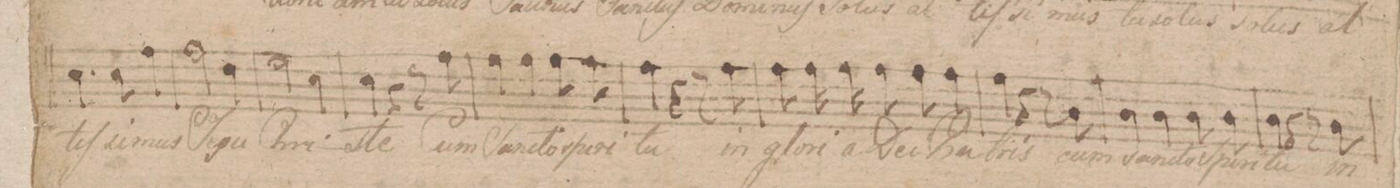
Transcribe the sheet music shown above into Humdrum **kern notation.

**kern	**text	**dynam
*I"Tenore	*	*
*clefC4	*	*
*k[f#c#]	*	*
*M3/4	*	*
4.B\	-tiſ-	.
8B\	-si	.
4e\	-mus	.
=159	=159	=159
2e\	Je-	.
4c#\	-su	.
=160	=160	=160
2d\	Chri-	.
4B\	.	.
=161	=161	=161
4B\	-ste	.
4r	.	.
8r	.	.
8e\	Cum	.
=162	=162	=162
4e\	san-	.
4e\	-cto	.
8e\	Spi-	.
8e\	-ri-	.
=163	=163	=163
4e\	-tu	.
4r	.	.
8r	.	.
8e\	in	.
=164	=164	=164
8e\	glo-	.
16e\	-ri-	.
16e\	-a	.
8e\	De-	.
8e\	-i	.
4e\	Pa-	.
=165	=165	=165
4e\	-tris	.
4r	.	.
8r	.	.
8A\	Cum	.
=166	=166	=166
4A\	San-	.
4A\	-cto	.
8A\	spi-	.
8A\	-ri-	.
=167	=167	=167
4A\	-tu	.
4r	.	.
8r	.	.
8A\	in	.
=168	=168	=168
*-	*-	*-
